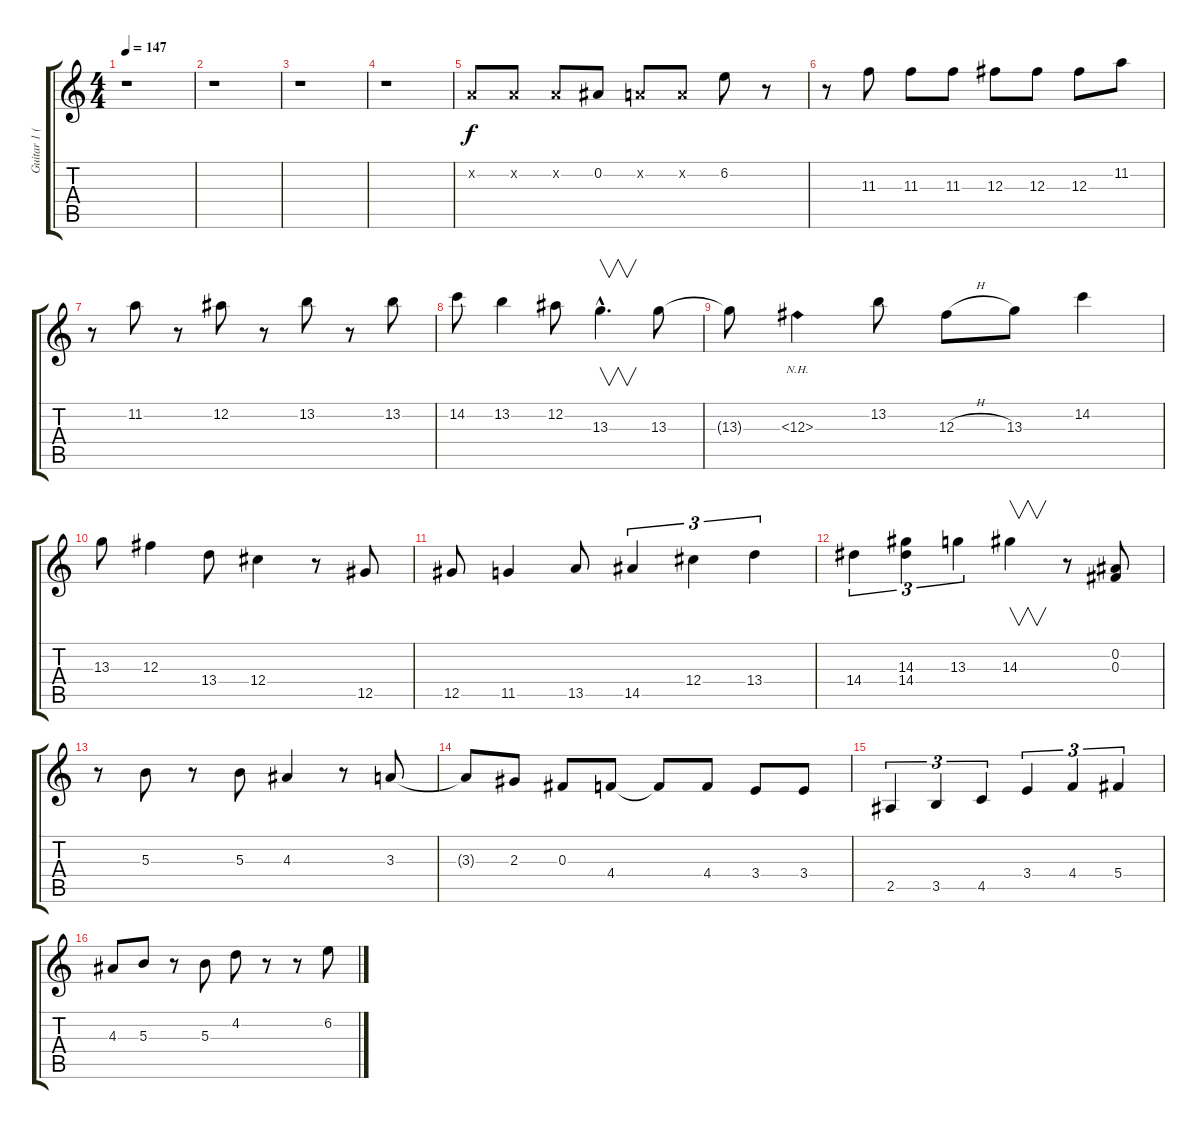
\track ("Guitar 1 (Clean)" "Guitar 1 (") {instrument electricguitarclean}
\staff {score tabs}
\tuning (Eb4 Bb3 Gb3 Db3 Ab2 Eb2) {hide}
\ts (4 4)
\tempo 147
\clef g2
\ks c
r.1{dy f} |
r.1 |
r.1 |
r.1 |
-1.2{x}.8 -1.2{x}.8 -1.2{x}.8 0.2.8 -1.2{x}.8 -1.2{x}.8 6.2.8 r.8 |
r.8 11.3.8 11.3.8 11.3.8 12.3.8 12.3.8 12.3.8 11.2.8 |
r.8 11.2.8 r.8 12.2.8 r.8 13.2.8 r.8 13.2.8 |
14.2.8 13.2.4 12.2.8 13.3{hac}.4{v d} 13.3.8 |
13.3{t}.8 12.3{nh}.4 13.2.8 12.3{h}.8 13.3.8 14.2.4 |
13.3.8 12.3.4 13.4.8 12.4.4 r.8 12.5.8 |
12.5.8 11.5.4 13.5.8 14.5.4{tu (3 2)} 12.4.4{tu (3 2)} 13.4.4{tu (3 2)} |
14.4.4{tu (3 2)} (14.3 14.4).4{tu (3 2)} 13.3.4{tu (3 2)} 14.3.4{v} r.8 (0.2 0.3).8 |
r.8 5.3.8 r.8 5.3.8 4.3.4 r.8 3.3.8 |
3.3{t}.8 2.3.8 0.3.8 4.4.8 4.4{t}.8 4.4.8 3.4.8 3.4.8 |
2.5.4{tu (3 2)} 3.5.4{tu (3 2)} 4.5.4{tu (3 2)} 3.4.4{tu (3 2)} 4.4.4{tu (3 2)} 5.4.4{tu (3 2)} |
4.3.8 5.3.8 r.8 5.3.8 4.2.8 r.8 r.8 6.2{ss}.8
